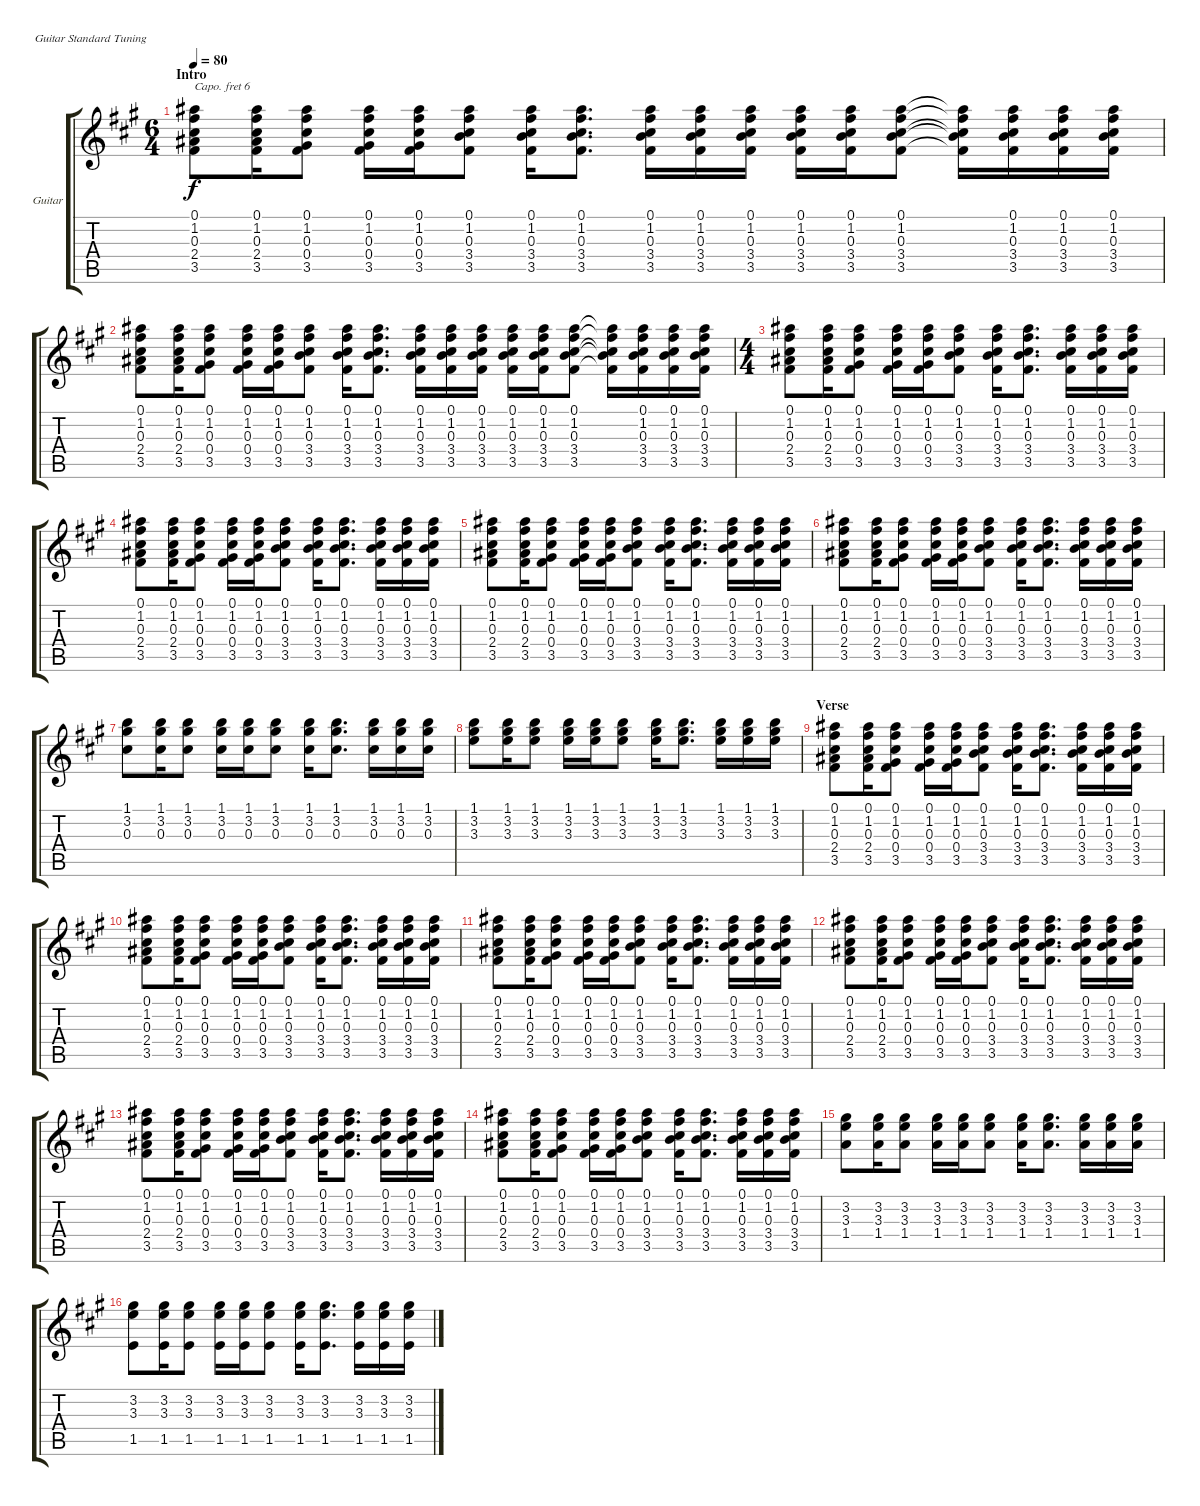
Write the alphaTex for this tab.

\defaultSystemsLayout 4
\bracketExtendMode groupsimilarinstruments
\firstSystemTrackNameOrientation horizontal
\otherSystemsTrackNameOrientation horizontal
\track ("Guitar" "Guitar") {instrument acousticguitarsteel}
\staff {score tabs}
\capo 6
\tuning (E4 B3 G3 D3 A2 E2)
\ts (6 4)
\section ("" "Intro")
\tempo 80
\clef g2
\ks a
(2.4 3.5 0.3 1.2 0.1).8{dy f instrument acousticguitarsteel} (2.4 3.5 0.3 1.2 0.1).16 (0.4 3.5 0.3 1.2 0.1).8 (0.4 3.5 0.3 1.2 0.1).16 (0.4 3.5 0.3 1.2 0.1).16 (3.4 3.5 0.3 1.2 0.1).8 (3.4 3.5 0.3 1.2 0.1).16 (3.4 3.5 0.3 1.2 0.1).8{d} (3.4 3.5 0.3 1.2 0.1).16 (3.4 3.5 0.3 1.2 0.1).16 (3.4 3.5 0.3 1.2 0.1).16 (3.4 3.5 0.1 1.2 0.3).16 (3.4 3.5 0.1 1.2 0.3).16 (3.4 3.5 0.1 1.2 0.3).8 (3.4{t} 3.5{t} 0.1{t} 1.2{t} 0.3{t}).16 (3.4 3.5 0.1 1.2 0.3).16 (3.4 3.5 0.1 1.2 0.3).16 (3.4 3.5 0.1 1.2 0.3).16 |
(2.4 3.5 0.3 1.2 0.1).8 (2.4 3.5 0.3 1.2 0.1).16 (0.4 3.5 0.3 1.2 0.1).8 (0.4 3.5 0.3 1.2 0.1).16 (0.4 3.5 0.3 1.2 0.1).16 (3.4 3.5 0.3 1.2 0.1).8 (3.4 3.5 0.3 1.2 0.1).16 (3.4 3.5 0.3 1.2 0.1).8{d} (3.4 3.5 0.3 1.2 0.1).16 (3.4 3.5 0.3 1.2 0.1).16 (3.4 3.5 0.3 1.2 0.1).16 (3.4 3.5 0.1 1.2 0.3).16 (3.4 3.5 0.1 1.2 0.3).16 (3.4 3.5 0.1 1.2 0.3).8 (3.4{t} 3.5{t} 0.1{t} 1.2{t} 0.3{t}).16 (3.4 3.5 0.1 1.2 0.3).16 (3.4 3.5 0.1 1.2 0.3).16 (3.4 3.5 0.1 1.2 0.3).16 |
\ts (4 4)
(2.4 3.5 0.3 1.2 0.1).8 (2.4 3.5 0.3 1.2 0.1).16 (0.4 3.5 0.3 1.2 0.1).8 (0.4 3.5 0.3 1.2 0.1).16 (0.4 3.5 0.3 1.2 0.1).16 (3.4 3.5 0.3 1.2 0.1).8 (3.4 3.5 0.3 1.2 0.1).16 (3.4 3.5 0.3 1.2 0.1).8{d} (3.4 3.5 0.3 1.2 0.1).16 (3.4 3.5 0.3 1.2 0.1).16 (3.4 3.5 0.3 1.2 0.1).16 |
(2.4 3.5 0.3 1.2 0.1).8 (2.4 3.5 0.3 1.2 0.1).16 (0.4 3.5 0.3 1.2 0.1).8 (0.4 3.5 0.3 1.2 0.1).16 (0.4 3.5 0.3 1.2 0.1).16 (3.4 3.5 0.3 1.2 0.1).8 (3.4 3.5 0.3 1.2 0.1).16 (3.4 3.5 0.3 1.2 0.1).8{d} (3.4 3.5 0.3 1.2 0.1).16 (3.4 3.5 0.3 1.2 0.1).16 (3.4 3.5 0.3 1.2 0.1).16 |
(2.4 3.5 0.3 1.2 0.1).8 (2.4 3.5 0.3 1.2 0.1).16 (0.4 3.5 0.3 1.2 0.1).8 (0.4 3.5 0.3 1.2 0.1).16 (0.4 3.5 0.3 1.2 0.1).16 (3.4 3.5 0.3 1.2 0.1).8 (3.4 3.5 0.3 1.2 0.1).16 (3.4 3.5 0.3 1.2 0.1).8{d} (3.4 3.5 0.3 1.2 0.1).16 (3.4 3.5 0.3 1.2 0.1).16 (3.4 3.5 0.3 1.2 0.1).16 |
(2.4 3.5 0.3 1.2 0.1).8 (2.4 3.5 0.3 1.2 0.1).16 (0.4 3.5 0.3 1.2 0.1).8 (0.4 3.5 0.3 1.2 0.1).16 (0.4 3.5 0.3 1.2 0.1).16 (3.4 3.5 0.3 1.2 0.1).8 (3.4 3.5 0.3 1.2 0.1).16 (3.4 3.5 0.3 1.2 0.1).8{d} (3.4 3.5 0.3 1.2 0.1).16 (3.4 3.5 0.3 1.2 0.1).16 (3.4 3.5 0.3 1.2 0.1).16 |
(0.3 3.2 1.1).8 (0.3 3.2 1.1).16 (0.3 3.2 1.1).8 (0.3 3.2 1.1).16 (0.3 3.2 1.1).16 (0.3 3.2 1.1).8 (0.3 3.2 1.1).16 (0.3 3.2 1.1).8{d} (0.3 3.2 1.1).16 (0.3 3.2 1.1).16 (0.3 3.2 1.1).16 |
(3.3 3.2 1.1).8 (3.3 3.2 1.1).16 (3.3 3.2 1.1).8 (3.3 3.2 1.1).16 (3.3 3.2 1.1).16 (3.3 3.2 1.1).8 (3.3 3.2 1.1).16 (3.3 3.2 1.1).8{d} (3.3 3.2 1.1).16 (3.3 3.2 1.1).16 (3.3 3.2 1.1).16 |
\section ("" "Verse")
(2.4 3.5 0.3 1.2 0.1).8 (2.4 3.5 0.3 1.2 0.1).16 (0.4 3.5 0.3 1.2 0.1).8 (0.4 3.5 0.3 1.2 0.1).16 (0.4 3.5 0.3 1.2 0.1).16 (3.4 3.5 0.3 1.2 0.1).8 (3.4 3.5 0.3 1.2 0.1).16 (3.4 3.5 0.3 1.2 0.1).8{d} (3.4 3.5 0.3 1.2 0.1).16 (3.4 3.5 0.3 1.2 0.1).16 (3.4 3.5 0.3 1.2 0.1).16 |
(2.4 3.5 0.3 1.2 0.1).8 (2.4 3.5 0.3 1.2 0.1).16 (0.4 3.5 0.3 1.2 0.1).8 (0.4 3.5 0.3 1.2 0.1).16 (0.4 3.5 0.3 1.2 0.1).16 (3.4 3.5 0.3 1.2 0.1).8 (3.4 3.5 0.3 1.2 0.1).16 (3.4 3.5 0.3 1.2 0.1).8{d} (3.4 3.5 0.3 1.2 0.1).16 (3.4 3.5 0.3 1.2 0.1).16 (3.4 3.5 0.3 1.2 0.1).16 |
(2.4 3.5 0.3 1.2 0.1).8 (2.4 3.5 0.3 1.2 0.1).16 (0.4 3.5 0.3 1.2 0.1).8 (0.4 3.5 0.3 1.2 0.1).16 (0.4 3.5 0.3 1.2 0.1).16 (3.4 3.5 0.3 1.2 0.1).8 (3.4 3.5 0.3 1.2 0.1).16 (3.4 3.5 0.3 1.2 0.1).8{d} (3.4 3.5 0.3 1.2 0.1).16 (3.4 3.5 0.3 1.2 0.1).16 (3.4 3.5 0.3 1.2 0.1).16 |
(2.4 3.5 0.3 1.2 0.1).8 (2.4 3.5 0.3 1.2 0.1).16 (0.4 3.5 0.3 1.2 0.1).8 (0.4 3.5 0.3 1.2 0.1).16 (0.4 3.5 0.3 1.2 0.1).16 (3.4 3.5 0.3 1.2 0.1).8 (3.4 3.5 0.3 1.2 0.1).16 (3.4 3.5 0.3 1.2 0.1).8{d} (3.4 3.5 0.3 1.2 0.1).16 (3.4 3.5 0.3 1.2 0.1).16 (3.4 3.5 0.3 1.2 0.1).16 |
(2.4 3.5 0.3 1.2 0.1).8 (2.4 3.5 0.3 1.2 0.1).16 (0.4 3.5 0.3 1.2 0.1).8 (0.4 3.5 0.3 1.2 0.1).16 (0.4 3.5 0.3 1.2 0.1).16 (3.4 3.5 0.3 1.2 0.1).8 (3.4 3.5 0.3 1.2 0.1).16 (3.4 3.5 0.3 1.2 0.1).8{d} (3.4 3.5 0.3 1.2 0.1).16 (3.4 3.5 0.3 1.2 0.1).16 (3.4 3.5 0.3 1.2 0.1).16 |
(2.4 3.5 0.3 1.2 0.1).8 (2.4 3.5 0.3 1.2 0.1).16 (0.4 3.5 0.3 1.2 0.1).8 (0.4 3.5 0.3 1.2 0.1).16 (0.4 3.5 0.3 1.2 0.1).16 (3.4 3.5 0.3 1.2 0.1).8 (3.4 3.5 0.3 1.2 0.1).16 (3.4 3.5 0.3 1.2 0.1).8{d} (3.4 3.5 0.3 1.2 0.1).16 (3.4 3.5 0.3 1.2 0.1).16 (3.4 3.5 0.3 1.2 0.1).16 |
(3.3 3.2 1.4).8 (3.3 3.2 1.4).16 (3.3 3.2 1.4).8 (3.3 3.2 1.4).16 (3.3 3.2 1.4).16 (3.3 3.2 1.4).8 (3.3 3.2 1.4).16 (3.3 3.2 1.4).8{d} (3.3 3.2 1.4).16 (3.3 3.2 1.4).16 (3.3 3.2 1.4).16 |
(3.3 3.2 1.5).8 (3.3 3.2 1.5).16 (3.3 3.2 1.5).8 (3.3 3.2 1.5).16 (3.3 3.2 1.5).16 (3.3 3.2 1.5).8 (3.3 3.2 1.5).16 (3.3 3.2 1.5).8{d} (3.3 3.2 1.5).16 (3.3 3.2 1.5).16 (3.3 3.2 1.5).16
